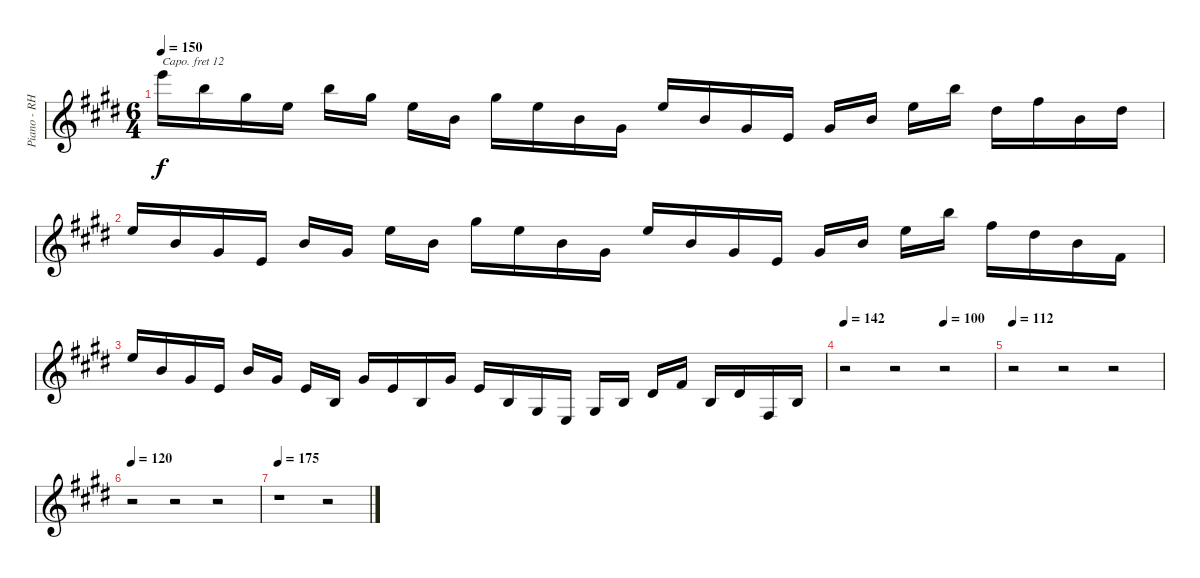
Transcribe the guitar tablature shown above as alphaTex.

\track ("Piano - RH" "Piano - RH") {instrument acousticgrandpiano}
\staff {score}
\capo 12
\tuning (E3 B2 G2 D2 A1 E1 B1) {hide}
\ts (6 4)
\tempo 150
\clef g2
\ks e
24.1.16{dy f} 24.2.16 21.2.16 21.3.16 19.1.16 21.2.16{beam split} 21.3.16 21.4.16 21.2.16 21.3.16 21.4.16 21.7.16 21.3.16 21.4.16 21.7.16 19.5.16 18.4.16 16.3.16{beam split} 17.2.16 19.1.16 16.2.16 14.1.16 16.3.16 16.2.16 |
17.2.16 16.3.16 18.4.16 17.7.16 16.3.16 18.4.16{beam split} 17.7.16{ot 8vb} 19.6.16{ot 8vb} 18.4.16{ot 8vb} 19.5.16{ot 8vb} 19.6.16{ot 8vb} 16.6.16{ot 8vb} 17.7.16{ot 8vb} 14.5.16{ot 8vb} 16.6.16{ot 8vb} 12.6.16{ot 8vb} 11.5.16{ot 8vb} 12.7.16{ot 8vb beam split} 9.3.16{ot 8vb} 7.1.16{ot 8vb} 7.2.16{ot 8vb} 8.3.16{ot 8vb} 0.2.16{ot 8vb} 7.7.16{ot 8vb} |
0.1.16{ot 8vb} 0.2.16{ot 8vb} 1.3.16{ot 8vb} 2.4.16{ot 8vb} 0.2.16{ot 8vb} 1.3.16{ot 8vb beam split} 2.4.16{ot 8vb} 0.7.16{ot 8vb} 1.3.16{ot 8vb} 2.4.16{ot 8vb} 0.7.16{ot 8vb} 1.3.16{ot 8vb} 2.4.16{ot 8vb} 0.7.16{ot 8vb} 4.6.16{ot 8vb} 0.6.16{ot 8vb} 4.6.16{ot 8vb} 0.7.16{ot 8vb beam split} 1.4.16{ot 8vb} 4.4.16{ot 8vb} 0.7.16{ot 8vb} 4.7.16{ot 8vb} 2.6.16{ot 8vb} 0.7.16{ot 8vb} |
\tempo 142
\tempo (100 0.6666666666666666)
r.2 r.2 r.2 |
\tempo 112
r.2 r.2 r.2 |
\tempo 120
r.2 r.2 r.2 |
\tempo 175
r.1 r.2
